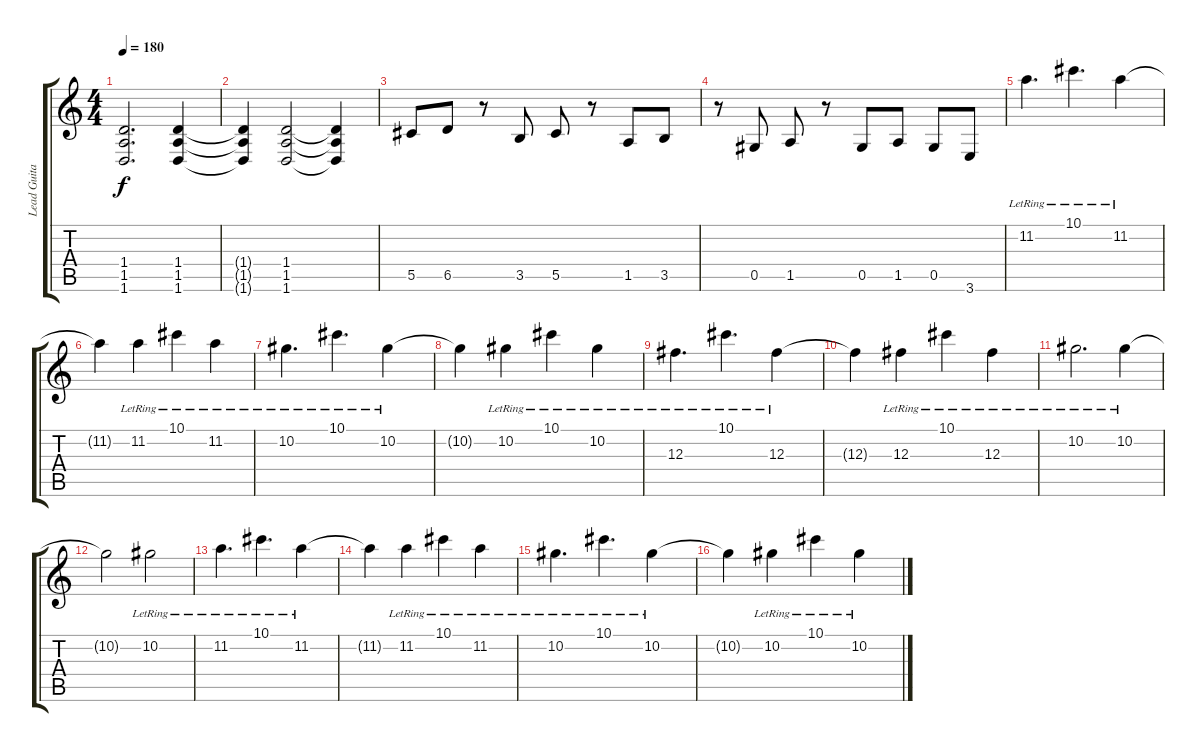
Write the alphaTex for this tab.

\track ("Lead Guitar" "Lead Guita") {instrument distortionguitar}
\staff {score tabs}
\tuning (Eb4 Bb3 Gb3 Db3 Ab2 Db2) {hide}
\ts (4 4)
\tempo 180
\clef g2
\ks c
(1.4 1.5 1.6).2{d dy f} (1.4 1.5 1.6).4 |
(1.4{t} 1.5{t} 1.6{t}).4 (1.4 1.5 1.6).2 (1.4{t} 1.5{t} 1.6{t}).4 |
5.5.8 6.5.8 r.8 3.5.8 5.5.8 r.8 1.5.8 3.5.8 |
r.8 0.5.8 1.5.8 r.8 0.5.8 1.5.8 0.5.8 3.6.8 |
11.2{lr}.4{d} 10.1{lr}.4{d} 11.2{lr}.4 |
11.2{t}.4 11.2{lr}.4 10.1{lr}.4 11.2{lr}.4 |
10.2{lr}.4{d} 10.1{lr}.4{d} 10.2{lr}.4 |
10.2{t}.4 10.2{lr}.4 10.1{lr}.4 10.2{lr}.4 |
12.3{lr}.4{d} 10.1{lr}.4{d} 12.3{lr}.4 |
12.3{t}.4 12.3{lr}.4 10.1{lr}.4 12.3{lr}.4 |
10.2{lr}.2{d} 10.2{lr}.4 |
10.2{t}.2 10.2{lr}.2 |
11.2{lr}.4{d} 10.1{lr}.4{d} 11.2{lr}.4 |
11.2{t}.4 11.2{lr}.4 10.1{lr}.4 11.2{lr}.4 |
10.2{lr}.4{d} 10.1{lr}.4{d} 10.2{lr}.4 |
10.2{t}.4 10.2{lr}.4 10.1{lr}.4 10.2{lr}.4
